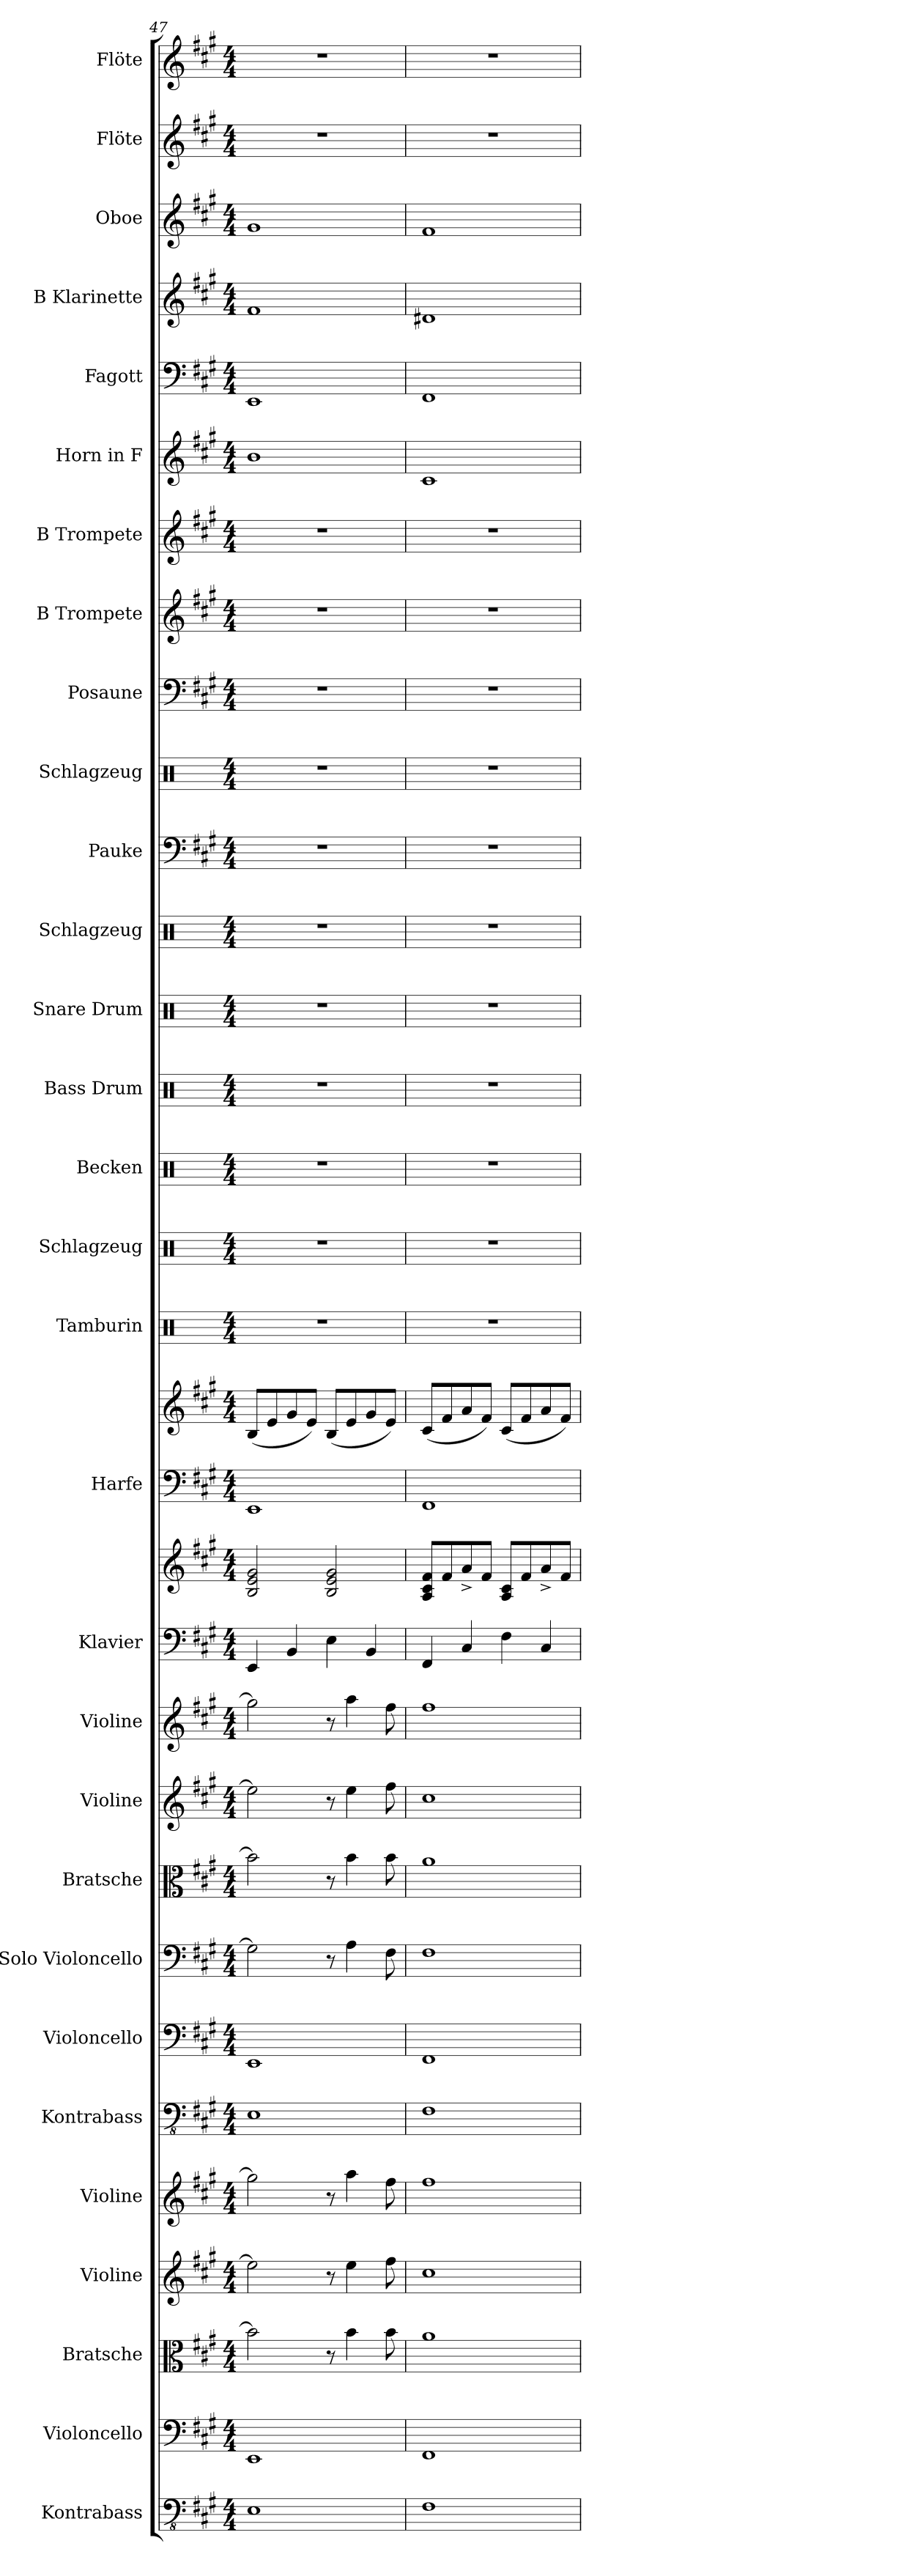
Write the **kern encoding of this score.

**kern	**kern	**kern	**kern	**kern	**kern	**kern	**kern	**kern	**kern	**kern	**kern	**kern	**kern	**kern	**kern	**kern	**kern	**kern	**kern	**kern	**kern	**kern	**kern	**kern	**kern	**kern	**kern	**kern	**kern	**kern	**kern
*part30	*part29	*part28	*part27	*part26	*part25	*part24	*part23	*part22	*part21	*part20	*part19	*part19	*part18	*part18	*part17	*part16	*part15	*part14	*part13	*part12	*part11	*part10	*part9	*part8	*part7	*part6	*part5	*part4	*part3	*part2	*part1
*staff32	*staff31	*staff30	*staff29	*staff28	*staff27	*staff26	*staff25	*staff24	*staff23	*staff22	*staff21	*staff20	*staff19	*staff18	*staff17	*staff16	*staff15	*staff14	*staff13	*staff12	*staff11	*staff10	*staff9	*staff8	*staff7	*staff6	*staff5	*staff4	*staff3	*staff2	*staff1
*I"Kontrabass	*I"Violoncello	*I"Bratsche	*I"Violine	*I"Violine	*I"Kontrabass	*I"Violoncello	*I"Solo Violoncello	*I"Bratsche	*I"Violine	*I"Violine	*I"Klavier	*	*I"Harfe	*	*I"Tamburin	*I"Schlagzeug	*I"Becken	*I"Bass Drum	*I"Snare Drum	*I"Schlagzeug	*I"Pauke	*I"Schlagzeug	*I"Posaune	*I"B Trompete	*I"B Trompete	*I"Horn in F	*I"Fagott	*I"B Klarinette	*I"Oboe	*I"Flöte	*I"Flöte
*I'Kb.	*I'Vc.	*I'Bra.	*I'Vl.	*I'Vl.	*I'Kb.	*I'Vc.	*I'Vc.	*I'Bra.	*I'Vl.	*I'Vl.	*I'Klav.	*	*I'Hrf.	*	*I'Tamb.	*I'Slzg.	*I'Bkn.	*I'B. Dr.	*I'Sn. Dr.	*I'Slzg.	*I'Pk.	*I'Slzg.	*I'Psn.	*I'B Tpt.	*I'B Tpt.	*	*I'Fgt.	*I'B Kl.	*I'Ob.	*I'Fl.	*I'Fl.
*clefFv4	*clefF4	*clefC3	*clefG2	*clefG2	*clefFv4	*clefF4	*clefF4	*clefC3	*clefG2	*clefG2	*clefF4	*clefG2	*clefF4	*clefG2	*clefX	*clefX	*clefX	*clefX	*clefX	*clefX	*clefF4	*clefX	*clefF4	*clefG2	*clefG2	*clefG2	*clefF4	*clefG2	*clefG2	*clefG2	*clefG2
*ITrd7c12	*	*	*	*	*ITrd7c12	*	*	*	*	*	*	*	*	*	*	*	*	*	*	*	*	*	*	*ITrd1c2	*ITrd1c2	*ITrd4c7	*	*ITrd1c2	*	*	*
*k[f#c#g#]	*k[f#c#g#]	*k[f#c#g#]	*k[f#c#g#]	*k[f#c#g#]	*k[f#c#g#]	*k[f#c#g#]	*k[f#c#g#]	*k[f#c#g#]	*k[f#c#g#]	*k[f#c#g#]	*k[f#c#g#]	*k[f#c#g#]	*k[f#c#g#]	*k[f#c#g#]	*k[]	*k[]	*k[]	*k[]	*k[]	*k[]	*k[f#c#g#]	*k[]	*k[f#c#g#]	*k[f#]	*k[f#]	*k[f#c#]	*k[f#c#g#]	*k[f#]	*k[f#c#g#]	*k[f#c#g#]	*k[f#c#g#]
*M4/4	*M4/4	*M4/4	*M4/4	*M4/4	*M4/4	*M4/4	*M4/4	*M4/4	*M4/4	*M4/4	*M4/4	*M4/4	*M4/4	*M4/4	*M4/4	*M4/4	*M4/4	*M4/4	*M4/4	*M4/4	*M4/4	*M4/4	*M4/4	*M4/4	*M4/4	*M4/4	*M4/4	*M4/4	*M4/4	*M4/4	*M4/4
=47	=47	=47	=47	=47	=47	=47	=47	=47	=47	=47	=47	=47	=47	=47	=47	=47	=47	=47	=47	=47	=47	=47	=47	=47	=47	=47	=47	=47	=47	=47	=47
1EEE	1EE	2b\]	2ee\]	2gg#\]	1EEE	1EE	2G#\]	2b\]	2ee\]	2gg#\]	4EE/	2B/ 2e/ 2g#/	1EE	(8B/L	1r	1r	1r	1r	1r	1r	1r	1r	1r	1r	1r	1e	1EE	1e	1g#	1r	1r
.	.	.	.	.	.	.	.	.	.	.	.	.	.	8e/	.	.	.	.	.	.	.	.	.	.	.	.	.	.	.	.	.
.	.	.	.	.	.	.	.	.	.	.	4BB/	.	.	8g#/	.	.	.	.	.	.	.	.	.	.	.	.	.	.	.	.	.
.	.	.	.	.	.	.	.	.	.	.	.	.	.	8e/J)	.	.	.	.	.	.	.	.	.	.	.	.	.	.	.	.	.
.	.	8r	8r	8r	.	.	8r	8r	8r	8r	4E\	2B/ 2e/ 2g#/	.	(8B/L	.	.	.	.	.	.	.	.	.	.	.	.	.	.	.	.	.
.	.	4b\	4ee\	4aa\	.	.	4A\	4b\	4ee\	4aa\	.	.	.	8e/	.	.	.	.	.	.	.	.	.	.	.	.	.	.	.	.	.
.	.	.	.	.	.	.	.	.	.	.	4BB/	.	.	8g#/	.	.	.	.	.	.	.	.	.	.	.	.	.	.	.	.	.
.	.	8b\	8ff#\	8ff#\	.	.	8F#\	8b\	8ff#\	8ff#\	.	.	.	8e/J)	.	.	.	.	.	.	.	.	.	.	.	.	.	.	.	.	.
!!LO:PB:g=z
=48	=48	=48	=48	=48	=48	=48	=48	=48	=48	=48	=48	=48	=48	=48	=48	=48	=48	=48	=48	=48	=48	=48	=48	=48	=48	=48	=48	=48	=48	=48	=48
1FFF#	1FF#	1a	1cc#	1ff#	1FFF#	1FF#	1F#	1a	1cc#	1ff#	4FF#/	8A/ 8c#/ 8f#/L	1FF#	(8c#/L	1r	1r	1r	1r	1r	1r	1r	1r	1r	1r	1r	1F#	1FF#	1c#X	1f#	1r	1r
.	.	.	.	.	.	.	.	.	.	.	.	8f#/	.	8f#/	.	.	.	.	.	.	.	.	.	.	.	.	.	.	.	.	.
.	.	.	.	.	.	.	.	.	.	.	4C#/	8a^/	.	8a/	.	.	.	.	.	.	.	.	.	.	.	.	.	.	.	.	.
.	.	.	.	.	.	.	.	.	.	.	.	8f#/J	.	8f#/J)	.	.	.	.	.	.	.	.	.	.	.	.	.	.	.	.	.
.	.	.	.	.	.	.	.	.	.	.	4F#\	8A/ 8c#/L	.	(8c#/L	.	.	.	.	.	.	.	.	.	.	.	.	.	.	.	.	.
.	.	.	.	.	.	.	.	.	.	.	.	8f#/	.	8f#/	.	.	.	.	.	.	.	.	.	.	.	.	.	.	.	.	.
.	.	.	.	.	.	.	.	.	.	.	4C#/	8a^/	.	8a/	.	.	.	.	.	.	.	.	.	.	.	.	.	.	.	.	.
.	.	.	.	.	.	.	.	.	.	.	.	8f#/J	.	8f#/J)	.	.	.	.	.	.	.	.	.	.	.	.	.	.	.	.	.
=	=	=	=	=	=	=	=	=	=	=	=	=	=	=	=	=	=	=	=	=	=	=	=	=	=	=	=	=	=	=	=
*-	*-	*-	*-	*-	*-	*-	*-	*-	*-	*-	*-	*-	*-	*-	*-	*-	*-	*-	*-	*-	*-	*-	*-	*-	*-	*-	*-	*-	*-	*-	*-
